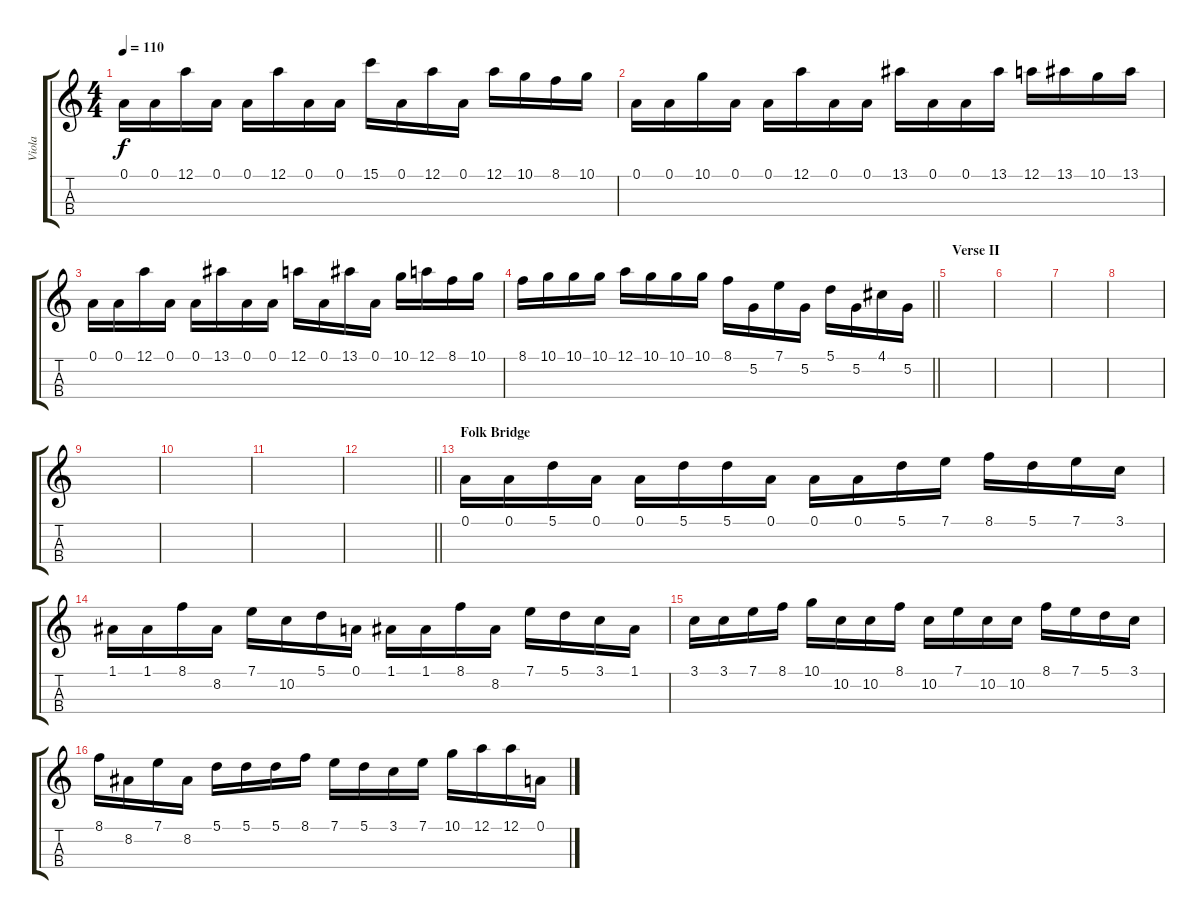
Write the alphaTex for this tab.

\track ("Viola" "Viola") {instrument viola}
\staff {score tabs}
\tuning (A4 D4 G3 C3) {hide}
\ts (4 4)
\tempo 110
\clef g2
\ks c
0.1.16{dy f} 0.1.16 12.1.16 0.1.16 0.1.16 12.1.16 0.1.16 0.1.16 15.1.16 0.1.16 12.1.16 0.1.16 12.1.16 10.1.16 8.1.16 10.1.16 |
0.1.16 0.1.16 10.1.16 0.1.16 0.1.16 12.1.16 0.1.16 0.1.16 13.1.16 0.1.16 0.1.16 13.1.16 12.1.16 13.1.16 10.1.16 13.1.16 |
0.1.16 0.1.16 12.1.16 0.1.16 0.1.16 13.1.16 0.1.16 0.1.16 12.1.16 0.1.16 13.1.16 0.1.16 10.1.16 12.1.16 8.1.16 10.1.16 |
\barLineRight lightlight
8.1.16 10.1.16 10.1.16 10.1.16 12.1.16 10.1.16 10.1.16 10.1.16 8.1.16 5.2.16 7.1.16 5.2.16 5.1.16 5.2.16 4.1.16 5.2.16 |
\section ("" "Verse II")
|
|
|
|
|
|
|
\barLineRight lightlight
|
\section ("" "Folk Bridge")
0.1.16 0.1.16 5.1.16 0.1.16 0.1.16 5.1.16 5.1.16 0.1.16 0.1.16 0.1.16 5.1.16 7.1.16 8.1.16 5.1.16 7.1.16 3.1.16 |
1.1.16 1.1.16 8.1.16 8.2.16 7.1.16 10.2.16 5.1.16 0.1.16 1.1.16 1.1.16 8.1.16 8.2.16 7.1.16 5.1.16 3.1.16 1.1.16 |
3.1.16 3.1.16 7.1.16 8.1.16 10.1.16 10.2.16 10.2.16 8.1.16 10.2.16 7.1.16 10.2.16 10.2.16 8.1.16 7.1.16 5.1.16 3.1.16 |
8.1.16 8.2.16 7.1.16 8.2.16 5.1.16 5.1.16 5.1.16 8.1.16 7.1.16 5.1.16 3.1.16 7.1.16 10.1.16 12.1.16 12.1.16 0.1.16
